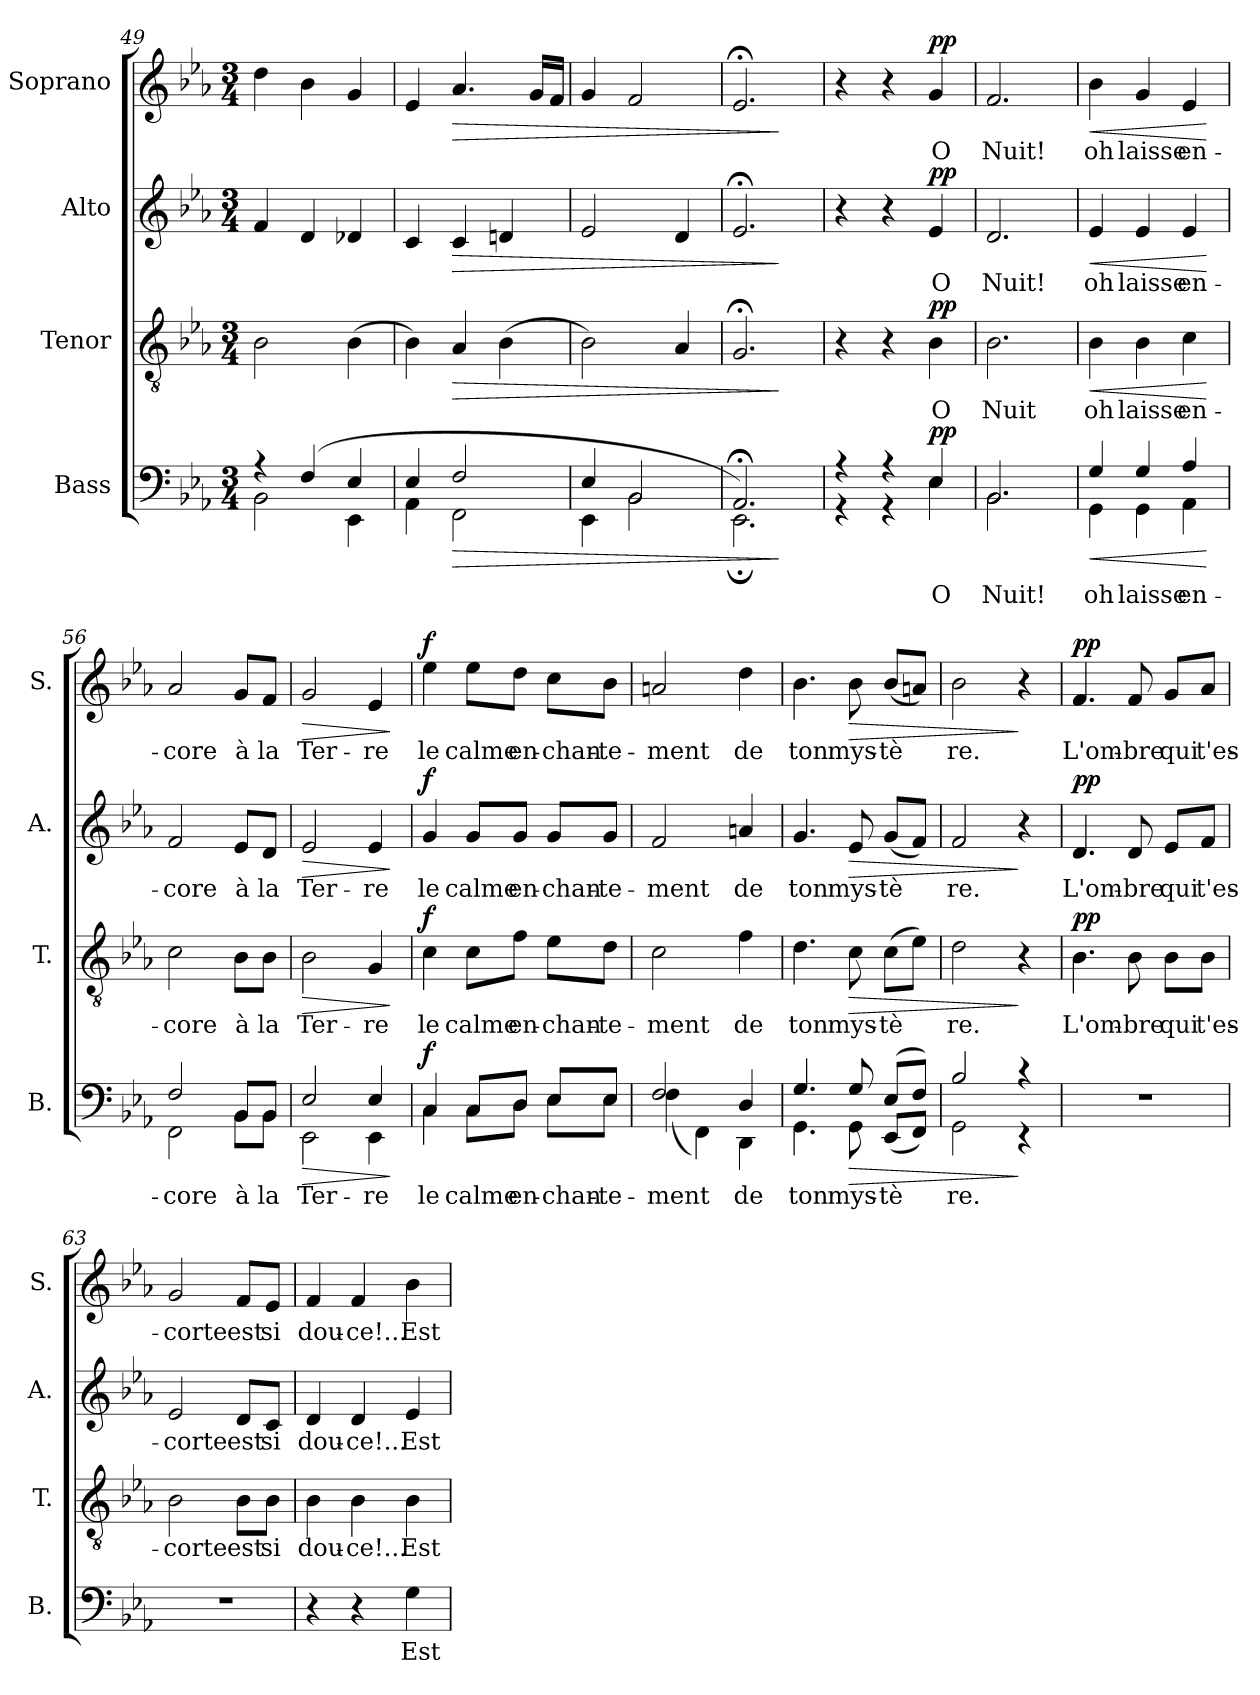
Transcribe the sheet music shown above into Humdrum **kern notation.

**kern	**text	**dynam	**kern	**text	**dynam	**kern	**text	**dynam	**kern	**text	**dynam
*part4	*part4	*part4	*part3	*part3	*part3	*part2	*part2	*part2	*part1	*part1	*part1
*staff4	*staff4	*staff4	*staff3	*staff3	*staff3	*staff2	*staff2	*staff2	*staff1	*staff1	*staff1
*I"Bass	*	*	*I"Tenor	*	*	*I"Alto	*	*	*I"Soprano	*	*
*I'B.	*	*	*I'T.	*	*	*I'A.	*	*	*I'S.	*	*
*clefF4	*	*	*clefGv2	*	*	*clefG2	*	*	*clefG2	*	*
*k[b-e-a-]	*	*	*k[b-e-a-]	*	*	*k[b-e-a-]	*	*	*k[b-e-a-]	*	*
*M3/4	*	*	*M3/4	*	*	*M3/4	*	*	*M3/4	*	*
=49	=49	=49	=49	=49	=49	=49	=49	=49	=49	=49	=49
*^	*	*	*	*	*	*	*	*	*	*	*
4r	2BB-\	.	.	2B-\	.	.	4f/	.	.	4ddi\	.	.
(4F/	.	.	.	.	.	.	4d/	.	.	4b-i\	.	.
4E-/	4EE-\	.	.	(4B-\	.	.	4d-X/	.	.	4gi/	.	.
=50	=50	=50	=50	=50	=50	=50	=50	=50	=50	=50	=50	=50
4E-/	4AA-\	.	.	4B-\)	.	.	4c/	.	.	4e-i/	.	.
!	!	!	!LO:HP:b	!	!	!LO:HP:b	!	!	!LO:HP:b	!	!	!LO:HP:b
2F/	2FF\	.	>	4A-/	.	>	4c/	.	>	4.a-i/	.	>
.	.	.	.	(4B-\	.	.	4dn/	.	.	.	.	.
.	.	.	.	.	.	.	.	.	.	16gi/LL	.	.
.	.	.	.	.	.	.	.	.	.	16fi/JJ	.	.
=51	=51	=51	=51	=51	=51	=51	=51	=51	=51	=51	=51	=51
4E-/	4EE-\	.	.	2B-\)	.	.	2e-/	.	.	4gi/	.	.
2BB-/	2BB-\	.	.	.	.	.	.	.	.	2fi/	.	.
.	.	.	.	4A-/	.	.	4d/	.	.	.	.	.
=52	=52	=52	=52	=52	=52	=52	=52	=52	=52	=52	=52	=52
2.AA-;</)	2.EE-;\	.	.	2.G;</	.	.	2.e-;</	.	.	2.e-;<i/	.	.
*v	*v	*	*	*	*	*	*	*	*	*	*	*
.	.	]	.	.	]	.	.	]	.	.	]
=53	=53	=53	=53	=53	=53	=53	=53	=53	=53	=53	=53
*^	*	*	*	*	*	*	*	*	*	*	*
4r	4r	.	.	4r	.	.	4r	.	.	4r	.	.
4r	4r	.	.	4r	.	.	4r	.	.	4r	.	.
!	!	!LO:LY:b	!LO:DY:a	!	!LO:LY:b	!LO:DY:a	!	!LO:LY:b	!LO:DY:a	!	!LO:LY:b:color=#FF0000	!LO:DY:a
4E-/	4E-\	O	pp	4B-\	O	pp	4e-/	O	pp	4gi/	O	pp
=54	=54	=54	=54	=54	=54	=54	=54	=54	=54	=54	=54	=54
!	!	!LO:LY:b	!	!	!LO:LY:b	!	!	!LO:LY:b	!	!	!LO:LY:b:color=#FF0000	!
2.BB-/	2.BB-\	Nuit!	.	2.B-\	Nuit	.	2.d/	Nuit!	.	2.fi/	Nuit!	.
=55	=55	=55	=55	=55	=55	=55	=55	=55	=55	=55	=55	=55
!	!	!LO:LY:b	!LO:HP:b	!	!LO:LY:b	!LO:HP:b	!	!LO:LY:b	!LO:HP:b	!	!LO:LY:b:color=#FF0000	!LO:HP:b
4G/	4GG\	oh	<	4B-\	oh	<	4e-/	oh	<	4b-i\	oh	<
!	!	!LO:LY:b	!	!	!LO:LY:b	!	!	!LO:LY:b	!	!	!LO:LY:b:color=#FF0000	!
4G/	4GG\	laisse	.	4B-\	laisse	.	4e-/	laisse	.	4gi/	laisse	.
!	!	!LO:LY:b	!	!	!LO:LY:b	!	!	!LO:LY:b	!	!	!LO:LY:b:color=#FF0000	!
4A-/	4AA-\	en-	.	4c\	en-	.	4e-/	en-	.	4e-i/	en-	.
*v	*v	*	*	*	*	*	*	*	*	*	*	*
.	.	[	.	.	[	.	.	[	.	.	[
!!LO:LB:g=z
=56	=56	=56	=56	=56	=56	=56	=56	=56	=56	=56	=56
!	!LO:LY:b	!	!	!LO:LY:b	!	!	!LO:LY:b	!	!	!LO:LY:b:color=#FF0000	!
*^	*	*	*	*	*	*	*	*	*	*	*
2F/	2FF\	-core	.	2c\	-core	.	2f/	-core	.	2a-i/	-core	.
!	!	!LO:LY:b	!	!	!LO:LY:b	!	!	!LO:LY:b	!	!	!LO:LY:b:color=#FF0000	!
8BB-/L	8BB-\L	à	.	8B-\L	à	.	8e-/L	à	.	8gi/L	à	.
!	!	!LO:LY:b	!	!	!LO:LY:b	!	!	!LO:LY:b	!	!	!LO:LY:b:color=#FF0000	!
8BB-/J	8BB-\J	la	.	8B-\J	la	.	8d/J	la	.	8fi/J	la	.
=57	=57	=57	=57	=57	=57	=57	=57	=57	=57	=57	=57	=57
!	!	!LO:LY:b	!LO:HP:b	!	!LO:LY:b	!LO:HP:b	!	!LO:LY:b	!LO:HP:b	!	!LO:LY:b:color=#FF0000	!LO:HP:b
2E-/	2EE-\	Ter-	>	2B-\	Ter-	>	2e-/	Ter-	>	2gi/	Ter-	>
!	!	!LO:LY:b	!	!	!LO:LY:b	!	!	!LO:LY:b	!	!	!LO:LY:b:color=#FF0000	!
4E-/	4EE-\	-re	.	4G/	-re	.	4e-/	-re	.	4e-i/	-re	.
*v	*v	*	*	*	*	*	*	*	*	*	*	*
.	.	]	.	.	]	.	.	]	.	.	]
=58	=58	=58	=58	=58	=58	=58	=58	=58	=58	=58	=58
!	!LO:LY:b	!LO:DY:a	!	!LO:LY:b	!LO:DY:a	!	!LO:LY:b	!LO:DY:a	!	!LO:LY:b:color=#FF0000	!LO:DY:a
*^	*	*	*	*	*	*	*	*	*	*	*
4C/	4C\	le	f	4c\	le	f	4g/	le	f	4ee-i\	le	f
!	!	!LO:LY:b	!	!	!LO:LY:b	!	!	!LO:LY:b	!	!	!LO:LY:b:color=#FF0000	!
8C/L	8C\L	calme	.	8c\L	calme	.	8g/L	calme	.	8ee-i\L	calme	.
!	!	!LO:LY:b	!	!	!LO:LY:b	!	!	!LO:LY:b	!	!	!LO:LY:b:color=#FF0000	!
8D/J	8D\J	en-	.	8f\J	en-	.	8g/J	en-	.	8ddi\J	en-	.
!	!	!LO:LY:b	!	!	!LO:LY:b	!	!	!LO:LY:b	!	!	!LO:LY:b:color=#FF0000	!
8E-/L	8E-\L	-chan-	.	8e-\L	-chan-	.	8g/L	-chan-	.	8cci\L	-chan-	.
!	!	!LO:LY:b	!	!	!LO:LY:b	!	!	!LO:LY:b	!	!	!LO:LY:b:color=#FF0000	!
8E-/J	8E-\J	-te-	.	8d\J	-te-	.	8g/J	-te-	.	8b-i\J	-te-	.
=59	=59	=59	=59	=59	=59	=59	=59	=59	=59	=59	=59	=59
!	!	!LO:LY:b	!	!	!LO:LY:b	!	!	!LO:LY:b	!	!	!LO:LY:b:color=#FF0000	!
2F/	(4F\	-ment	.	2c\	-ment	.	2f/	-ment	.	2ani/	-ment	.
.	4FF\)	.	.	.	.	.	.	.	.	.	.	.
!	!	!LO:LY:b	!	!	!LO:LY:b	!	!	!LO:LY:b	!	!	!LO:LY:b:color=#FF0000	!
4D/	4DD\	de	.	4f\	de	.	4an/	de	.	4ddi\	de	.
=60	=60	=60	=60	=60	=60	=60	=60	=60	=60	=60	=60	=60
!	!	!LO:LY:b	!	!	!LO:LY:b	!	!	!LO:LY:b	!	!	!LO:LY:b:color=#FF0000	!
4.G/	4.GG\	ton	.	4.d\	ton	.	4.g/	ton	.	4.b-i\	ton	.
!	!	!LO:LY:b	!LO:HP:b	!	!LO:LY:b	!LO:HP:b	!	!LO:LY:b	!LO:HP:b	!	!LO:LY:b:color=#FF0000	!LO:HP:b
8G/	8GG\	mys-	>	8c\	mys-	>	8e-/	mys-	>	8b-i\	mys-	>
!	!	!LO:LY:b	!	!	!LO:LY:b	!	!	!LO:LY:b	!	!	!LO:LY:b:color=#FF0000	!
(8E-/L	(8EE-/L	-tè	.	(8c\L	-tè	.	(8g/L	-tè	.	(8b-i/L	-tè	.
8F/J)	8FF/J)	.	.	8e-\J)	.	.	8f/J)	.	.	8ani/J)	.	.
=61	=61	=61	=61	=61	=61	=61	=61	=61	=61	=61	=61	=61
!	!	!LO:LY:b	!	!	!LO:LY:b	!	!	!LO:LY:b	!	!	!LO:LY:b:color=#FF0000	!
2B-/	2GG\	re.	.	2d\	re.	.	2f/	re.	.	2b-i\	re.	.
4r	4r	.	]	4r	.	]	4r	.	]	4r	.	]
!!LO:PB:g=z
=62	=62	=62	=62	=62	=62	=62	=62	=62	=62	=62	=62	=62
!	!	!	!	!	!LO:LY:b	!LO:DY:a	!	!LO:LY:b	!LO:DY:a	!	!LO:LY:b:color=#FF0000	!LO:DY:a
*v	*v	*	*	*	*	*	*	*	*	*	*	*
2.r	.	.	4.B-\	L'om-	pp	4.d/	L'om-	pp	4.fi/	L'om-	pp
!	!	!	!	!LO:LY:b	!	!	!LO:LY:b	!	!	!LO:LY:b:color=#FF0000	!
.	.	.	8B-\	-bre	.	8d/	-bre	.	8fi/	-bre	.
!	!	!	!	!LO:LY:b	!	!	!LO:LY:b	!	!	!LO:LY:b:color=#FF0000	!
.	.	.	8B-\L	qui	.	8e-/L	qui	.	8gi/L	qui	.
!	!	!	!	!LO:LY:b	!	!	!LO:LY:b	!	!	!LO:LY:b:color=#FF0000	!
.	.	.	8B-\J	t'es-	.	8f/J	t'es-	.	8a-i/J	t'es-	.
=63	=63	=63	=63	=63	=63	=63	=63	=63	=63	=63	=63
!	!	!	!	!LO:LY:b	!	!	!LO:LY:b	!	!	!LO:LY:b:color=#FF0000	!
2.r	.	.	2B-\	-corte	.	2e-/	-corte	.	2gi/	-corte	.
!	!	!	!	!LO:LY:b	!	!	!LO:LY:b	!	!	!LO:LY:b:color=#FF0000	!
.	.	.	8B-\L	est	.	8d/L	est	.	8fi/L	est	.
!	!	!	!	!LO:LY:b	!	!	!LO:LY:b	!	!	!LO:LY:b:color=#FF0000	!
.	.	.	8B-\J	si	.	8c/J	si	.	8e-i/J	si	.
=64	=64	=64	=64	=64	=64	=64	=64	=64	=64	=64	=64
!	!	!	!	!LO:LY:b	!	!	!LO:LY:b	!	!	!LO:LY:b:color=#FF0000	!
4r	.	.	4B-\	dou-	.	4d/	dou-	.	4fi/	dou-	.
!	!	!	!	!LO:LY:b	!	!	!LO:LY:b	!	!	!LO:LY:b:color=#FF0000	!
4r	.	.	4B-\	-ce!...	.	4d/	-ce!...	.	4fi/	-ce!...	.
!	!LO:LY:b	!	!	!LO:LY:b	!	!	!LO:LY:b	!	!	!LO:LY:b:color=#FF0000	!
4G\	Est-	.	4B-\	Est-	.	4e-/	Est-	.	4b-i\	Est-	.
=	=	=	=	=	=	=	=	=	=	=	=
*-	*-	*-	*-	*-	*-	*-	*-	*-	*-	*-	*-
